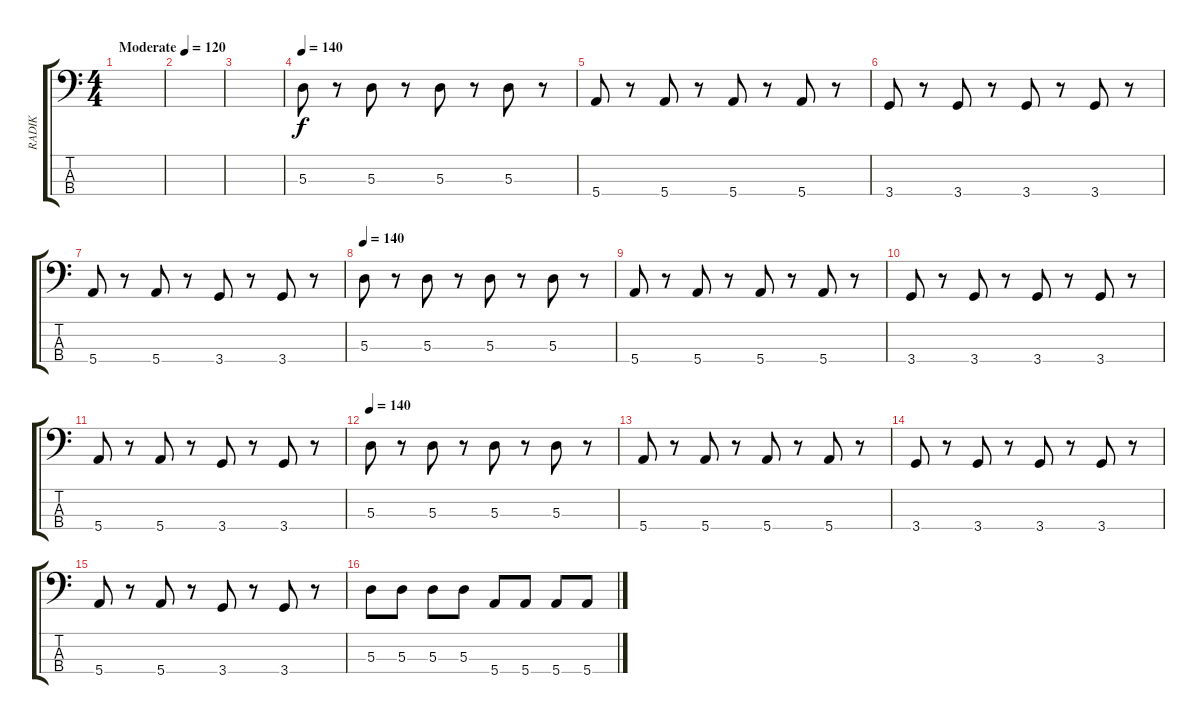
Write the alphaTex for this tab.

\track ("RADIK" "RADIK") {instrument electricbassfinger}
\staff {score tabs}
\tuning (G2 D2 A1 E1) {hide}
\ts (4 4)
\tempo (120 "Moderate")
\tempo 140
\tempo (120 "Moderate")
\clef f4
\ks c
|
|
|
\tempo 140
5.3.8 r.8 5.3.8 r.8 5.3.8 r.8 5.3.8 r.8 |
5.4.8 r.8 5.4.8 r.8 5.4.8 r.8 5.4.8 r.8 |
3.4.8 r.8 3.4.8 r.8 3.4.8 r.8 3.4.8 r.8 |
5.4.8 r.8 5.4.8 r.8 3.4.8 r.8 3.4.8 r.8 |
\tempo 140
5.3.8 r.8 5.3.8 r.8 5.3.8 r.8 5.3.8 r.8 |
5.4.8 r.8 5.4.8 r.8 5.4.8 r.8 5.4.8 r.8 |
3.4.8 r.8 3.4.8 r.8 3.4.8 r.8 3.4.8 r.8 |
5.4.8 r.8 5.4.8 r.8 3.4.8 r.8 3.4.8 r.8 |
\tempo 140
5.3.8 r.8 5.3.8 r.8 5.3.8 r.8 5.3.8 r.8 |
5.4.8 r.8 5.4.8 r.8 5.4.8 r.8 5.4.8 r.8 |
3.4.8 r.8 3.4.8 r.8 3.4.8 r.8 3.4.8 r.8 |
5.4.8 r.8 5.4.8 r.8 3.4.8 r.8 3.4.8 r.8 |
5.3.8 5.3.8 5.3.8 5.3.8 5.4.8 5.4.8 5.4.8 5.4.8
